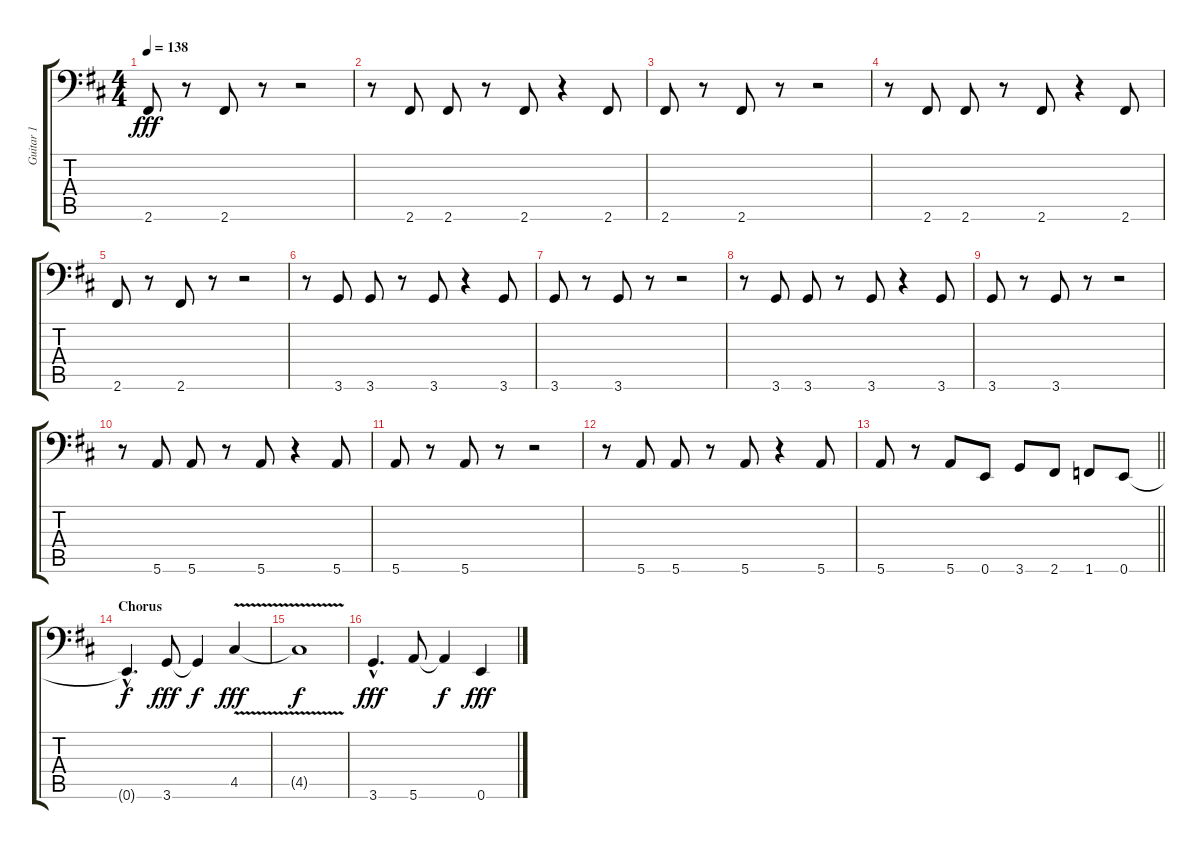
\track ("Guitar 1" "Guitar 1") {instrument distortionguitar}
\staff {score tabs}
\tuning (E3 B2 G2 D2 A1 E1) {hide}
\ts (4 4)
\tempo 138
\clef f4
\ks d
2.6.8{dy fff} r.8 2.6.8 r.8 r.2 |
r.8 2.6.8 2.6.8 r.8 2.6.8 r.4 2.6.8 |
2.6.8 r.8 2.6.8 r.8 r.2 |
r.8 2.6.8 2.6.8 r.8 2.6.8 r.4 2.6.8 |
2.6.8 r.8 2.6.8 r.8 r.2 |
r.8 3.6.8 3.6.8 r.8 3.6.8 r.4 3.6.8 |
3.6.8 r.8 3.6.8 r.8 r.2 |
r.8 3.6.8 3.6.8 r.8 3.6.8 r.4 3.6.8 |
3.6.8 r.8 3.6.8 r.8 r.2 |
r.8 5.6.8 5.6.8 r.8 5.6.8 r.4 5.6.8 |
5.6.8 r.8 5.6.8 r.8 r.2 |
r.8 5.6.8 5.6.8 r.8 5.6.8 r.4 5.6.8 |
\barLineRight lightlight
5.6.8 r.8 5.6.8 0.6.8 3.6.8 2.6.8 1.6.8 0.6.8 |
\section ("" "Chorus")
0.6{hac t}.4{d dy f} 3.6.8{dy fff} 3.6{t}.4{dy f} 4.5{v}.4{dy fff} |
4.5{t}.1{dy f} |
3.6{hac}.4{d dy fff} 5.6.8 5.6{t}.4{dy f} 0.6.4{dy fff}
